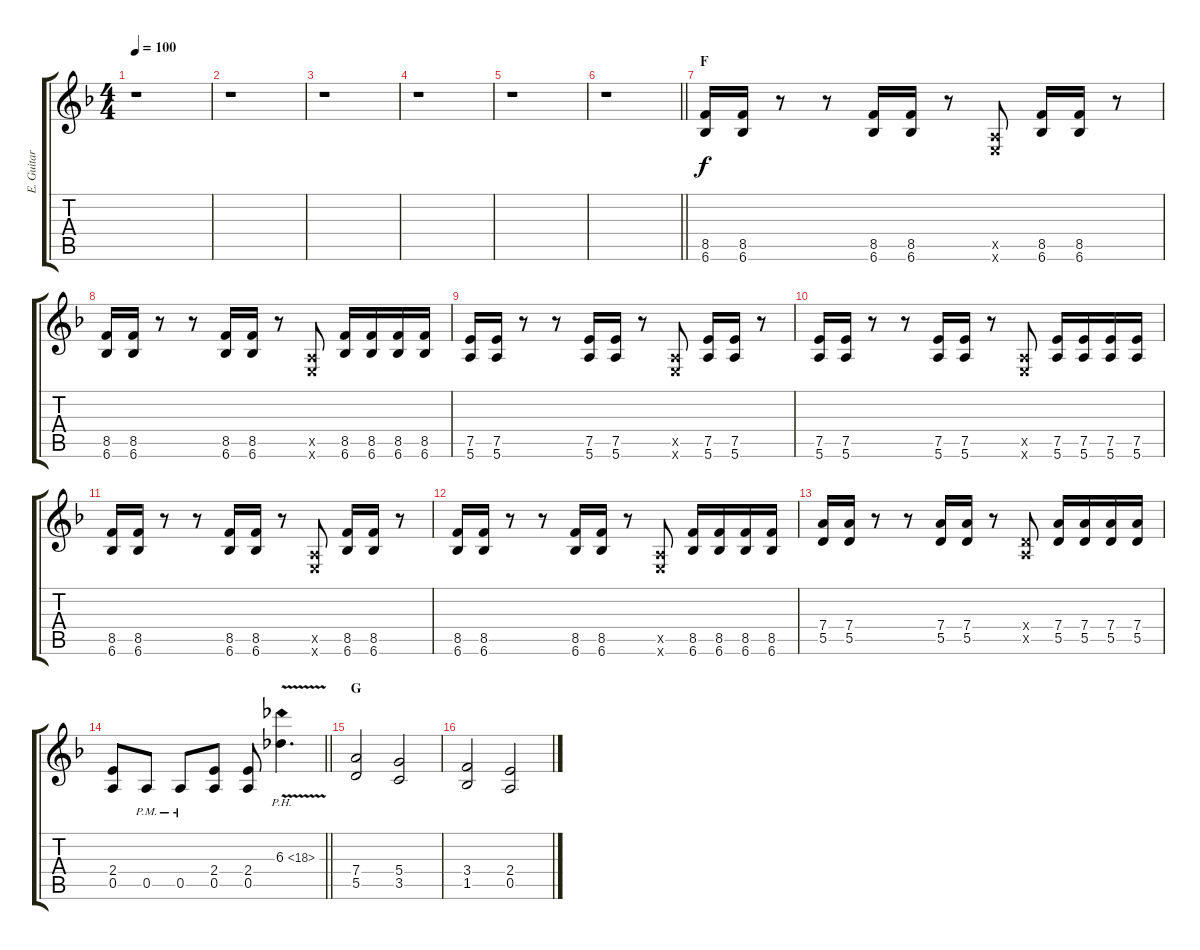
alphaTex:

\track ("E. Guitar I" "E. Guitar ") {instrument overdrivenguitar}
\staff {score tabs}
\tuning (E4 B3 G3 D3 A2 E2) {hide}
\ts (4 4)
\tempo 100
\clef g2
\ks f
r.1{dy f} |
r.1 |
r.1 |
r.1 |
r.1 |
\barLineRight lightlight
r.1 |
\section ("" "F")
(8.5 6.6).16 (8.5 6.6).16 r.8 r.8 (8.5 6.6).16 (8.5 6.6).16 r.8 (0.5{x} 0.6{x}).8 (8.5 6.6).16 (8.5 6.6).16 r.8 |
(8.5 6.6).16 (8.5 6.6).16 r.8 r.8 (8.5 6.6).16 (8.5 6.6).16 r.8 (0.5{x} 0.6{x}).8 (8.5 6.6).16 (8.5 6.6).16 (8.5 6.6).16 (8.5 6.6).16 |
(7.5 5.6).16 (7.5 5.6).16 r.8 r.8 (7.5 5.6).16 (7.5 5.6).16 r.8 (0.5{x} 0.6{x}).8 (7.5 5.6).16 (7.5 5.6).16 r.8 |
(7.5 5.6).16 (7.5 5.6).16 r.8 r.8 (7.5 5.6).16 (7.5 5.6).16 r.8 (0.5{x} 0.6{x}).8 (7.5 5.6).16 (7.5 5.6).16 (7.5 5.6).16 (7.5 5.6).16 |
(8.5 6.6).16 (8.5 6.6).16 r.8 r.8 (8.5 6.6).16 (8.5 6.6).16 r.8 (0.5{x} 0.6{x}).8 (8.5 6.6).16 (8.5 6.6).16 r.8 |
(8.5 6.6).16 (8.5 6.6).16 r.8 r.8 (8.5 6.6).16 (8.5 6.6).16 r.8 (0.5{x} 0.6{x}).8 (8.5 6.6).16 (8.5 6.6).16 (8.5 6.6).16 (8.5 6.6).16 |
(7.4 5.5).16 (7.4 5.5).16 r.8 r.8 (7.4 5.5).16 (7.4 5.5).16 r.8 (0.4{x} 0.5{x}).8 (7.4 5.5).16 (7.4 5.5).16 (7.4 5.5).16 (7.4 5.5).16 |
\barLineRight lightlight
(2.4 0.5).8 0.5{pm}.8 0.5{pm}.8 (2.4 0.5).8 (2.4 0.5).8 6.3{ph 12 v}.4{d} |
\section ("" "G")
(7.4 5.5).2 (5.4 3.5).2 |
(3.4 1.5).2 (2.4 0.5).2
